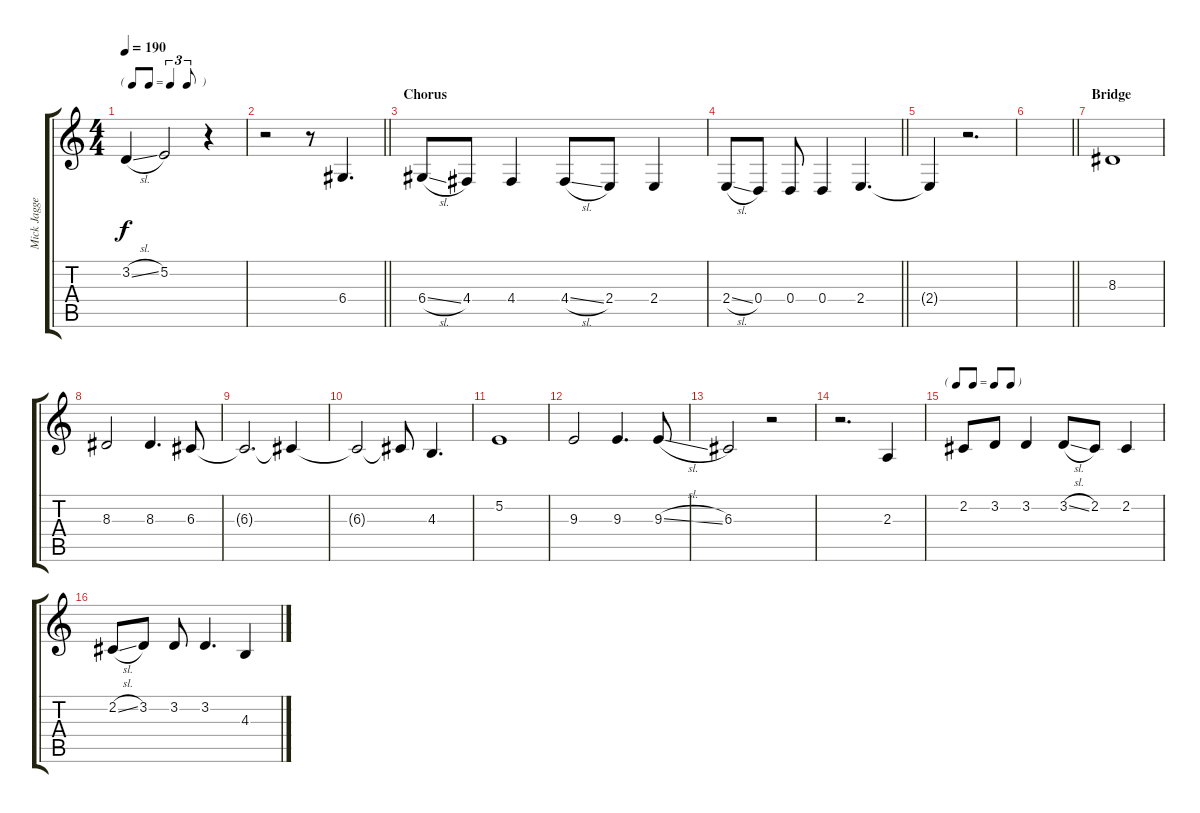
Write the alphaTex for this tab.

\track ("Mick Jagger" "Mick Jagge") {instrument trombone}
\staff {score tabs}
\tuning (E4 B3 G3 D3 A2 E2) {hide}
\ts (4 4)
\tf triplet8th
\tempo 190
\clef g2
\ks c
3.2{sl t}.4{dy f} 5.2.2 r.4 |
\barLineRight lightlight
r.2 r.8 6.4.4{d} |
\section ("" "Chorus")
6.4{sl}.8 4.4.8 4.4.4 4.4{sl}.8 2.4.8 2.4.4 |
\barLineRight lightlight
2.4{sl}.8 0.4.8 0.4.8 0.4.4 2.4.4{d} |
2.4{t}.4 r.2{d} |
\barLineRight lightlight
|
\section ("" "Bridge")
8.3.1 |
8.3.2 8.3.4{d} 6.3.8 |
6.3{t}.2{d} 6.3{t}.4 |
6.3{t}.2 6.3{t}.8 4.3.4{d} |
5.2.1 |
9.3.2 9.3.4{d} 9.3{sl}.8 |
6.3.2 r.2 |
r.2{d} 2.3.4 |
\tf none
2.2.8 3.2.8 3.2.4 3.2{sl}.8 2.2.8 2.2.4 |
2.2{sl}.8 3.2.8 3.2.8 3.2.4{d} 4.3.4
